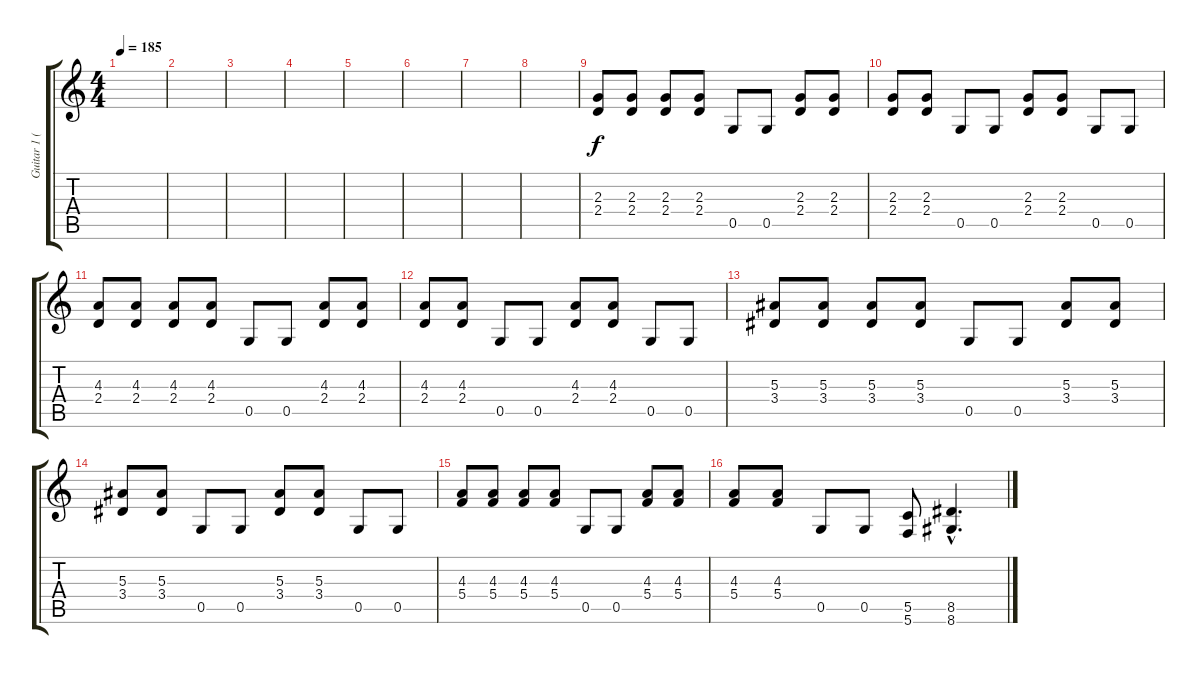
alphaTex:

\track ("Guitar 1 (Lead)" "Guitar 1 (") {instrument distortionguitar}
\staff {score tabs}
\tuning (D4 A3 F3 C3 G2 C2) {hide}
\ts (4 4)
\tempo 185
\clef g2
\ks c
|
|
|
|
|
|
|
|
(2.3 2.4).8 (2.3 2.4).8 (2.3 2.4).8 (2.3 2.4).8 0.5.8 0.5.8 (2.3 2.4).8 (2.3 2.4).8 |
(2.3 2.4).8 (2.3 2.4).8 0.5.8 0.5.8 (2.3 2.4).8 (2.3 2.4).8 0.5.8 0.5.8 |
(4.3 2.4).8 (4.3 2.4).8 (4.3 2.4).8 (4.3 2.4).8 0.5.8 0.5.8 (4.3 2.4).8 (4.3 2.4).8 |
(4.3 2.4).8 (4.3 2.4).8 0.5.8 0.5.8 (4.3 2.4).8 (4.3 2.4).8 0.5.8 0.5.8 |
(5.3 3.4).8 (5.3 3.4).8 (5.3 3.4).8 (5.3 3.4).8 0.5.8 0.5.8 (5.3 3.4).8 (5.3 3.4).8 |
(5.3 3.4).8 (5.3 3.4).8 0.5.8 0.5.8 (5.3 3.4).8 (5.3 3.4).8 0.5.8 0.5.8 |
(4.3 5.4).8 (4.3 5.4).8 (4.3 5.4).8 (4.3 5.4).8 0.5.8 0.5.8 (4.3 5.4).8 (4.3 5.4).8 |
(4.3 5.4).8 (4.3 5.4).8 0.5.8 0.5.8 (5.5 5.6).8 (8.5{hac} 8.6{hac}).4{d}
